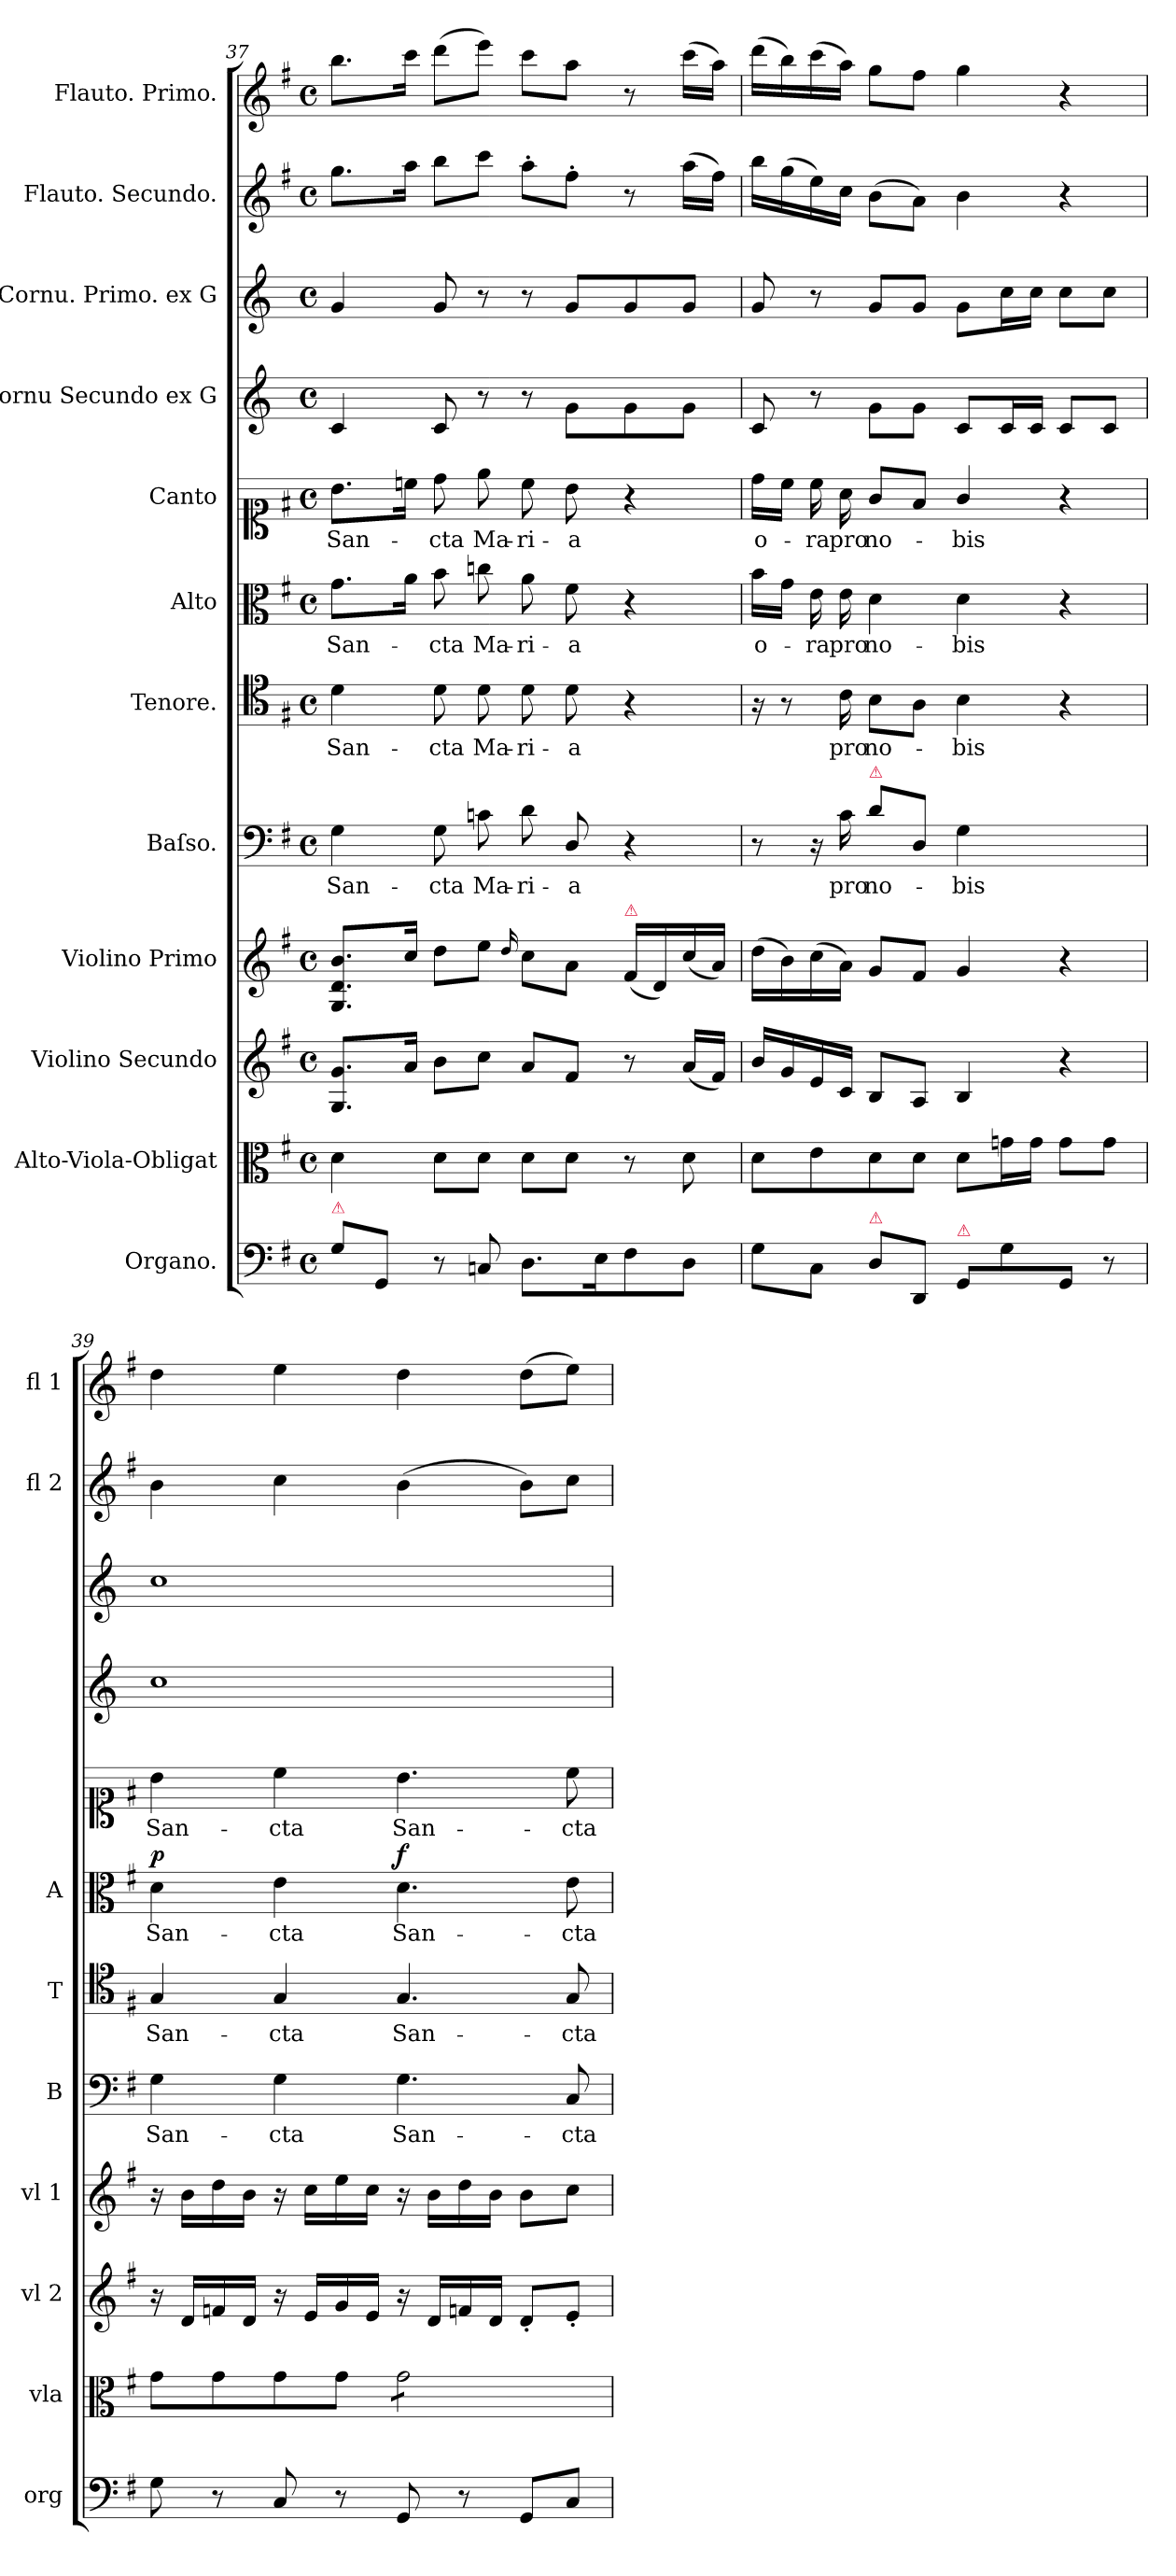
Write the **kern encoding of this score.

**kern	**kern	**kern	**dynam	**kern	**dynam	**kern	**text	**kern	**text	**kern	**text	**dynam	**kern	**text	**dynam	**kern	**dynam	**kern	**dynam	**kern	**dynam	**kern	**dynam
*part12	*part11	*part10	*part10	*part9	*part9	*part8	*part8	*part7	*part7	*part6	*part6	*part6	*part5	*part5	*part5	*part4	*part4	*part3	*part3	*part2	*part2	*part1	*part1
*staff12	*staff11	*staff10	*staff10	*staff9	*staff9	*staff8	*staff8	*staff7	*staff7	*staff6	*staff6	*staff6	*staff5	*staff5	*staff5	*staff4	*staff4	*staff3	*staff3	*staff2	*staff2	*staff1	*staff1
*I"Organo.	*I"Alto-Viola-Obligat	*I"Violino Secundo	*	*I"Violino Primo	*	*I"Baſso.	*	*I"Tenore.	*	*I"Alto	*	*	*I"Canto	*	*	*I"Cornu Secundo ex G	*	*I"Cornu. Primo. ex G	*	*I"Flauto. Secundo.	*	*I"Flauto. Primo.	*
*I'org	*I'vla	*I'vl 2	*	*I'vl 1	*	*I'B	*	*I'T	*	*I'A	*	*	*	*	*	*	*	*	*	*I'fl 2	*	*I'fl 1	*
*clefF4	*clefC3	*clefG2	*	*clefG2	*	*clefF4	*	*clefC4	*	*clefC3	*	*	*clefC1	*	*	*clefG2	*	*clefG2	*	*clefG2	*	*clefG2	*
*	*	*	*	*	*	*	*	*	*	*	*	*	*	*	*	*ITrd3c5	*	*ITrd3c5	*	*	*	*	*
*k[f#]	*k[f#]	*k[f#]	*	*k[f#]	*	*k[f#]	*	*k[f#]	*	*k[f#]	*	*	*k[f#]	*	*	*k[f#]	*	*k[f#]	*	*k[f#]	*	*k[f#]	*
*G:	*G:	*G:	*	*G:	*	*G:	*	*G:	*	*G:	*	*	*G:	*	*	*G:	*	*G:	*	*G:	*	*G:	*
*M4/4	*M4/4	*M4/4	*	*M4/4	*	*M4/4	*	*M4/4	*	*M4/4	*	*	*M4/4	*	*	*M4/4	*	*M4/4	*	*M4/4	*	*M4/4	*
*met(c)	*met(c)	*met(c)	*	*met(c)	*	*met(c)	*	*met(c)	*	*met(c)	*	*	*met(c)	*	*	*met(c)	*	*met(c)	*	*met(c)	*	*met(c)	*
=37	=37	=37	=37	=37	=37	=37	=37	=37	=37	=37	=37	=37	=37	=37	=37	=37	=37	=37	=37	=37	=37	=37	=37
!LO:TX:a:color=crimson:t=⚠	!	!	!	!	!	!	!	!	!	!	!	!	!	!	!	!	!	!	!	!	!	!	!
8G\L	4d\	8.G/ 8.g/L	.	8.G/ 8.d/ 8.b/L	.	4G\	San-	4d\	San-	8.g\L	San-	.	8.b\L	San-	.	4G/	.	4d/	.	8.gg\L	.	8.bb\L	.
8GG/J	.	.	.	.	.	.	.	.	.	.	.	.	.	.	.	.	.	.	.	.	.	.	.
.	.	16a/Jk	.	16cc/Jk	.	.	.	.	.	16a\Jk	.	.	16ccn\Jk	.	.	.	.	.	.	16aa\Jk	.	16ccc\Jk	.
8r	8d\L	8b\L	.	8dd\L	.	8G\	-cta	8d\	-cta	8b\	-cta	.	8dd\	-cta	.	8G/	.	8d/	.	8bb\L	.	(8ddd\L	.
8Cn/	8d\J	8cc\J	.	8ee\J	.	8cn\	Ma-	8d\	Ma-	8ccn\	Ma-	.	8ee\	Ma-	.	8r	.	8r	.	8ccc\J	.	8eee\J)	.
.	.	.	.	16qqdd/	.	.	.	.	.	.	.	.	.	.	.	.	.	.	.	.	.	.	.
8.D\L	8d\L	8a/L	.	8cc\L	.	8d\	-ri-	8d\	-ri-	8a\	-ri-	.	8cc\	-ri-	.	8r	.	8r	.	8aa'\L	.	8ccc\L	.
.	8d\J	8f#/J	.	8a\J	.	8D/	-a	8d\	-a	8f#\	-a	.	8b\	-a	.	8d\L	.	8d/L	.	8ff#'\J	.	8aa\J	.
16E\K	.	.	.	.	.	.	.	.	.	.	.	.	.	.	.	.	.	.	.	.	.	.	.
!	!	!	!	!LO:TX:a:color=crimson:t=⚠	!	!	!	!	!	!	!	!	!	!	!	!	!	!	!	!	!	!	!
8F#\	8r	8r	.	(16f#/LL	.	4r	.	4r	.	4r	.	.	4r	.	.	8d\	.	8d/	.	8r	.	8r	.
.	.	.	.	16d/)	.	.	.	.	.	.	.	.	.	.	.	.	.	.	.	.	.	.	.
8D\J	8d\	(16a/LL	.	(16cc\	.	.	.	.	.	.	.	.	.	.	.	8d\J	.	8d/J	.	(16aa\LL	.	(16ccc\LL	.
.	.	16f#/JJ)	.	16a\JJ)	.	.	.	.	.	.	.	.	.	.	.	.	.	.	.	16ff#\JJ)	.	16aa\JJ)	.
=38	=38	=38	=38	=38	=38	=38	=38	=38	=38	=38	=38	=38	=38	=38	=38	=38	=38	=38	=38	=38	=38	=38	=38
8G\L	8d\L	16b/LL	.	(16dd\LL	.	8r	.	16r	.	16b\LL	o-	.	16dd\LL	o-	.	8G/	.	8d/	.	16bb\LL	.	(16ddd\LL	.
.	.	16g/	.	16b\)	.	.	.	8r	.	16g\JJ	.	.	16cc\JJ	.	.	.	.	.	.	(16gg\	.	16bb\)	.
8C\J	8e\	16e/	.	(16cc\	.	16r	.	.	.	16e\	-ra	.	16cc\	-ra	.	8r	.	8r	.	16ee\)	.	(16ccc\	.
.	.	16c/JJ	.	16a\JJ)	.	16c\	pro	16c\	pro	16e\	pro	.	16a\	pro	.	.	.	.	.	16cc\JJ	.	16aa\JJ)	.
!	!	!	!	!	!	!LO:TX:a:color=crimson:t=⚠	!	!	!	!	!	!	!	!	!	!	!	!	!	!	!	!	!
!LO:TX:a:color=crimson:t=⚠	!	!	!	!	!	!	!	!	!	!	!	!	!	!	!	!	!	!	!	!	!	!	!
8D\L	8d\	8B/L	.	8g/L	.	8d\L	no-	8B\L	no-	4d\	no-	.	8g/L	no-	.	8d\L	.	8d/L	.	(8b\L	.	8gg\L	.
8DD/J	8d\J	8A/J	.	8f#/J	.	8D/J	.	8A\J	.	.	.	.	8f#/J	.	.	8d\J	.	8d/J	.	8a\J)	.	8ff#\J	.
!LO:TX:a:color=crimson:t=⚠	!	!	!	!	!	!	!	!	!	!	!	!	!	!	!	!	!	!	!	!	!	!	!
8GG/L	8d\L	4B/	.	4g/	.	4G\	-bis	4B\	-bis	4d\	-bis	.	4g/	-bis	.	8G/L	.	8d\L	.	4b\	.	4gg\	.
8G\	16gn\L	.	.	.	.	.	.	.	.	.	.	.	.	.	.	16G/L	.	16g\L	.	.	.	.	.
.	16g\JJ	.	.	.	.	.	.	.	.	.	.	.	.	.	.	16G/JJ	.	16g\JJ	.	.	.	.	.
8GG/J	8g\L	4r	.	4r	.	4ryy	.	4r	.	4r	.	.	4r	.	.	8G/L	.	8g\L	.	4r	.	4r	.
8r	8g\J	.	.	.	.	.	.	.	.	.	.	.	.	.	.	8G/J	.	8g\J	.	.	.	.	.
=39	=39	=39	=39	=39	=39	=39	=39	=39	=39	=39	=39	=39	=39	=39	=39	=39	=39	=39	=39	=39	=39	=39	=39
!	!	!	!	!	!	!	!	!	!	!	!	!LO:DY:a	!	!	!LO:DY:a	!	!LO:DY:b	!	!LO:DY:b	!	!LO:DY:b	!	!LO:DY:b
8G\	8g\L	16r	.	16r	.	4G\	San-	4G/	San-	4d\	San-	p	4b\	San-	pia	1g	pia	1g	pi	4b\	piano	4dd\	pi
!	!	!	!LO:DY:b	!	!LO:DY:b	!	!	!	!	!	!	!	!	!	!	!	!	!	!	!	!	!	!
.	.	16d/LL	piano	16b\LL	piano	.	.	.	.	.	.	.	.	.	.	.	.	.	.	.	.	.	.
8r	8g\	16fn/	.	16dd\	.	.	.	.	.	.	.	.	.	.	.	.	.	.	.	.	.	.	.
.	.	16d/JJ	.	16b\JJ	.	.	.	.	.	.	.	.	.	.	.	.	.	.	.	.	.	.	.
8C/	8g\	16r	.	16r	.	4G\	-cta	4G/	-cta	4e\	-cta	.	4cc\	-cta	.	.	.	.	.	4cc\	.	4ee\	.
.	.	16e/LL	.	16cc\LL	.	.	.	.	.	.	.	.	.	.	.	.	.	.	.	.	.	.	.
8r	8g\J	16g/	.	16ee\	.	.	.	.	.	.	.	.	.	.	.	.	.	.	.	.	.	.	.
.	.	16e/JJ	.	16cc\JJ	.	.	.	.	.	.	.	.	.	.	.	.	.	.	.	.	.	.	.
!	!	!	!	!	!	!	!LO:LY:i	!	!LO:LY:i	!	!LO:LY:i	!LO:DY:a	!	!LO:LY:i	!LO:DY:a	!	!	!	!	!	!	!	!
*	*tremolo	*	*	*	*	*	*	*	*	*	*	*	*	*	*	*	*	*	*	*	*	*	*
8GG/	8g\L	16r	.	16r	.	4.G\	San-	4.G/	San-	4.d\	San-	f	4.b\	San-	for&colon;	.	.	.	.	(4b\	.	4dd\	.
.	.	16d/LL	.	16b\LL	.	.	.	.	.	.	.	.	.	.	.	.	.	.	.	.	.	.	.
!	!	!	!LO:DY:b	!	!	!	!	!	!	!	!	!	!	!	!	!	!	!	!	!	!	!	!
8r	8g\	16fn/	for	16dd\	.	.	.	.	.	.	.	.	.	.	.	.	.	.	.	.	.	.	.
!	!	!	!	!	!LO:DY:b	!	!	!	!	!	!	!	!	!	!	!	!	!	!	!	!	!	!
.	.	16d/JJ	.	16b\JJ	for.	.	.	.	.	.	.	.	.	.	.	.	.	.	.	.	.	.	.
!	!	!	!	!	!	!	!	!	!	!	!	!	!	!	!	!	!	!	!	!	!	!	!LO:DY:b
8GG/L	8g\	8d'/L	.	8b\L	.	.	.	.	.	.	.	.	.	.	.	.	.	.	.	8b\L)	.	(8dd\L	for
!	!	!	!	!	!	!	!LO:LY:i	!	!LO:LY:i	!	!LO:LY:i	!	!	!LO:LY:i	!	!	!	!	!	!	!	!	!
8C/J	8g\J	8e'/J	.	8cc\J	.	8C/	-cta	8G/	-cta	8e\	-cta	.	8cc\	-cta	.	.	.	.	.	8cc\J	.	8ee\J)	.
*	*Xtremolo	*	*	*	*	*	*	*	*	*	*	*	*	*	*	*	*	*	*	*	*	*	*
=	=	=	=	=	=	=	=	=	=	=	=	=	=	=	=	=	=	=	=	=	=	=	=
*-	*-	*-	*-	*-	*-	*-	*-	*-	*-	*-	*-	*-	*-	*-	*-	*-	*-	*-	*-	*-	*-	*-	*-
